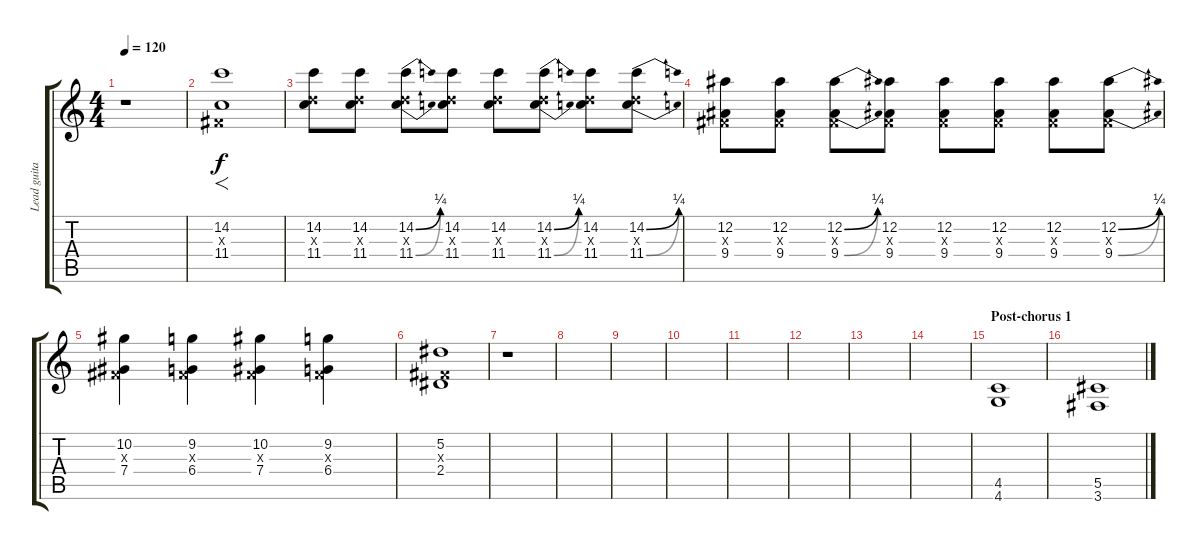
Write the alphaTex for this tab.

\track ("Lead guitar and synth" "Lead guita") {instrument overdrivenguitar}
\staff {score tabs}
\tuning (Eb4 Bb3 Gb3 Db3 Ab2 Eb2) {hide}
\ts (4 4)
\tempo 120
\clef g2
\ks c
r.1{dy f} |
(14.2 0.3{x} 11.4).1{f} |
(14.2 8.3{x} 11.4).8 (14.2 8.3{x} 11.4).8 (14.2{be (bend 0 0 60 1)} 8.3{x} 11.4{be (bend 0 0 60 1)}).8 (14.2 8.3{x} 11.4).8 (14.2 8.3{x} 11.4).8 (14.2{be (bend 0 0 60 1)} 8.3{x} 11.4{be (bend 0 0 60 1)}).8 (14.2 8.3{x} 11.4).8 (14.2{be (bend 0 0 60 1)} 8.3{x} 11.4{be (bend 0 0 60 1)}).8 |
(12.2 0.3{x} 9.4).8 (12.2 0.3{x} 9.4).8 (12.2{be (bend 0 0 60 1)} 0.3{x} 9.4{be (bend 0 0 60 1)}).8 (12.2 0.3{x} 9.4).8 (12.2 0.3{x} 9.4).8 (12.2 0.3{x} 9.4).8 (12.2 0.3{x} 9.4).8 (12.2{be (bend 0 0 60 1)} 0.3{x} 9.4{be (bend 0 0 60 1)}).8 |
(10.2 0.3{x} 7.4).4 (9.2 0.3{x} 6.4).4 (10.2 0.3{x} 7.4).4 (9.2 0.3{x} 6.4).4 |
(5.2 0.3{x} 2.4).1 |
r.1 |
|
|
|
|
|
|
|
\section ("" "Post-chorus 1")
(4.5 4.6).1 |
(5.5 3.6).1
